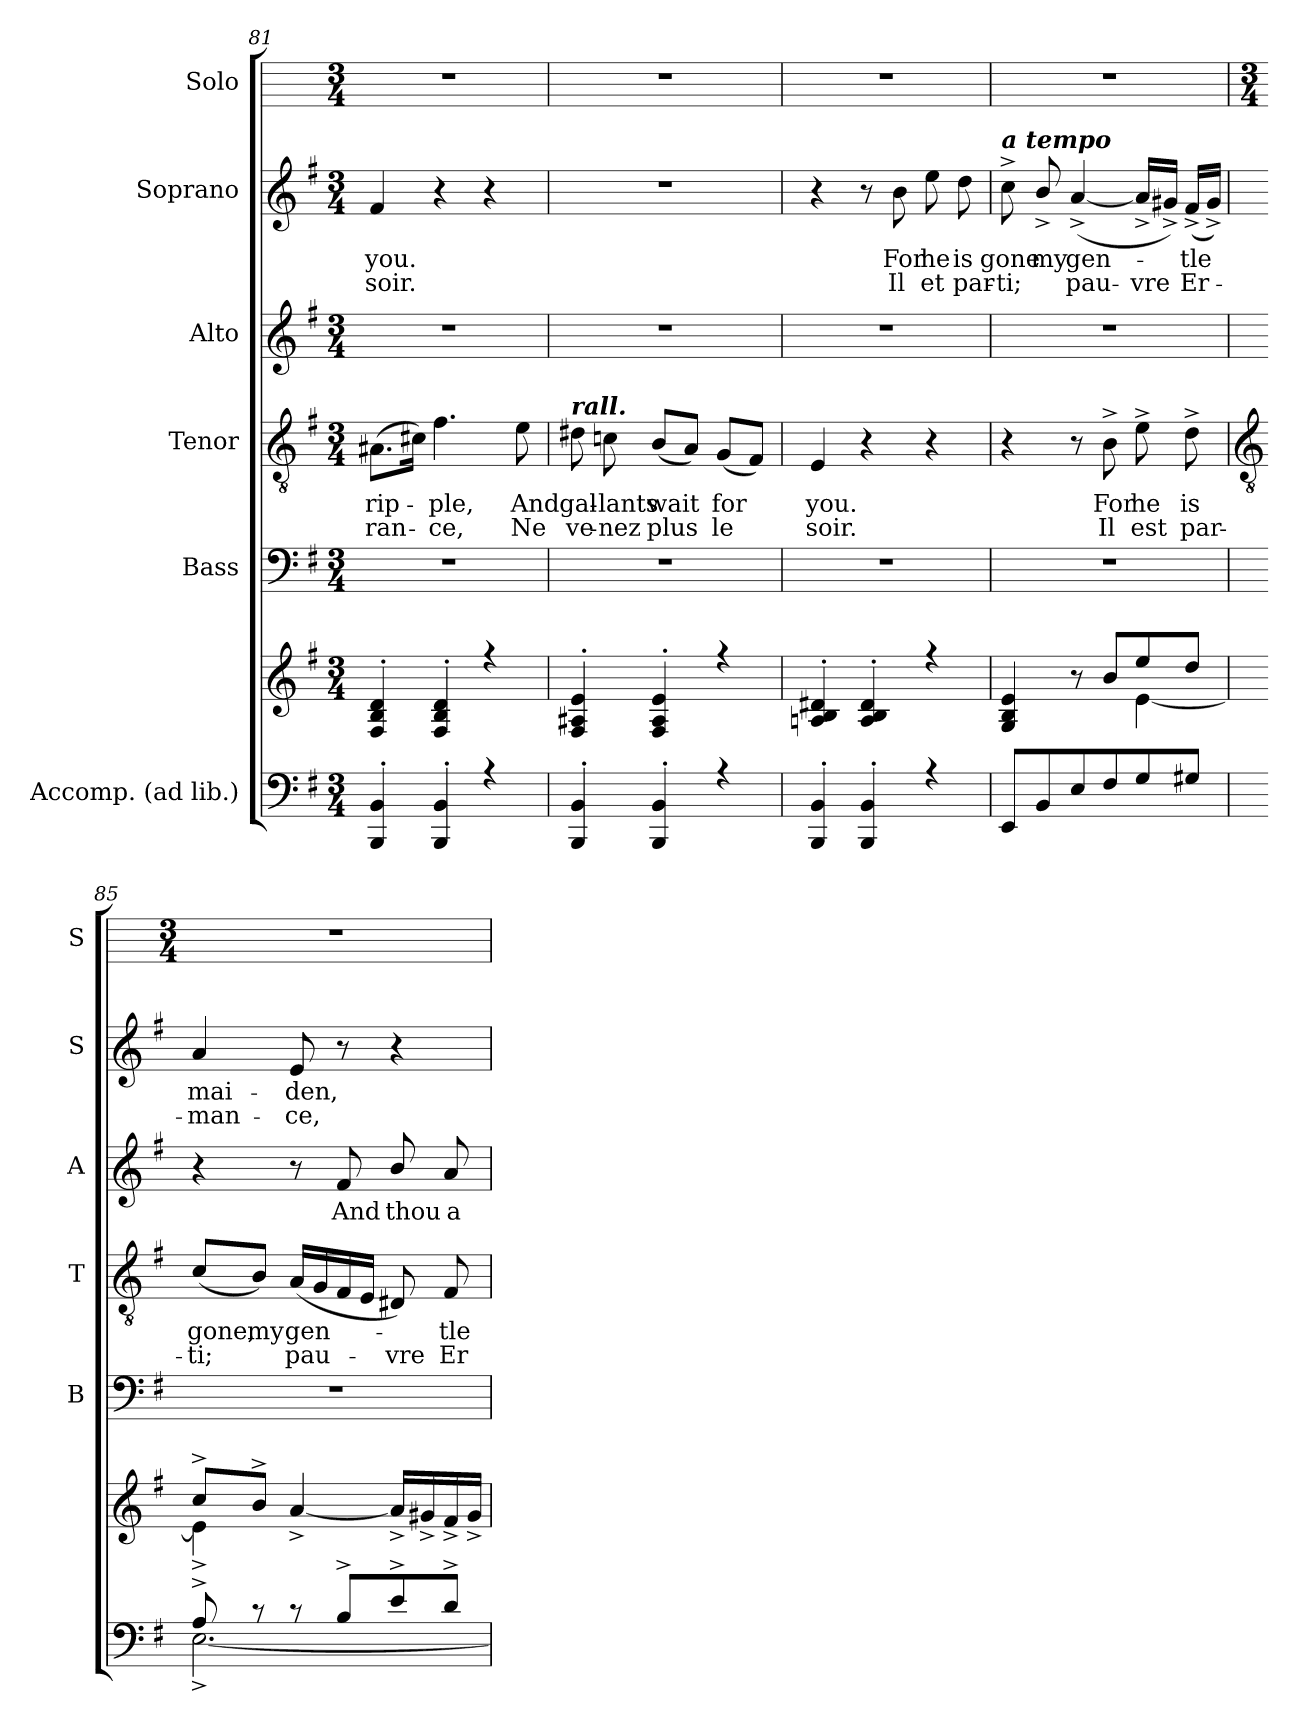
**kern	**kern	**kern	**kern	**text	**text	**kern	**text	**kern	**text	**text	**kern
*part6	*part6	*part5	*part4	*part4	*part4	*part3	*part3	*part2	*part2	*part2	*part1
*staff7	*staff6	*staff5	*staff4	*staff4	*staff4	*staff3	*staff3	*staff2	*staff2	*staff2	*staff1
*I"Accomp. (ad lib.)	*	*I"Bass	*I"Tenor	*	*	*I"Alto	*	*I"Soprano	*	*	*I"Solo
*	*	*I'B	*I'T	*	*	*I'A	*	*I'S	*	*	*I'S
!!LO:LB:g=z
*clefF4	*clefG2	*clefF4	*clefGv2	*	*	*clefG2	*	*clefG2	*	*	*
*k[f#]	*k[f#]	*k[f#]	*k[f#]	*	*	*k[f#]	*	*k[f#]	*	*	*
*G:	*G:	*G:	*G:	*	*	*G:	*	*G:	*	*	*
*M3/4	*M3/4	*M3/4	*M3/4	*	*	*M3/4	*	*M3/4	*	*	*M3/4
=81	=81	=81	=81	=81	=81	=81	=81	=81	=81	=81	=81
*^	*^	*	*	*	*	*	*	*	*	*	*
!	!LO:N:vis=1	!	!LO:N:vis=1	!LO:N:vis=1	!	!LO:LY:b	!LO:LY:b	!LO:N:vis=1	!	!	!LO:LY:b	!LO:LY:b	!
4BBB' 4BB'	2.ryy	4F#' 4B' 4d'	2.ryy	2.r	(>8.A#XL	-rip-	ran-	2.r	.	4f#	you.	soir.	2.r
.	.	.	.	.	16c#XJ)	.	.	.	.	.	.	.	.
!	!	!	!	!	!	!LO:LY:b	!LO:LY:b	!	!	!	!	!	!
4BBB' 4BB'	.	4F#' 4B' 4d'	.	.	4.f#	ple,	ce,	.	.	4r	.	.	.
4r	.	4r	.	.	.	.	.	.	.	4r	.	.	.
!	!	!	!	!	!	!LO:LY:b	!LO:LY:b	!	!	!	!	!	!
.	.	.	.	.	8e	And	Ne	.	.	.	.	.	.
!!LO:LB:g=z
=82	=82	=82	=82	=82	=82	=82	=82	=82	=82	=82	=82	=82	=82
!	!	!	!	!	!LO:TX:a:Bi:t=rall.	!	!	!	!	!	!	!	!
!	!LO:N:vis=1	!	!LO:N:vis=1	!LO:N:vis=1	!	!LO:LY:b	!LO:LY:b	!LO:N:vis=1	!	!LO:N:vis=1	!	!	!
4BBB' 4BB'	2.ryy	4F#' 4A#X' 4e'	2.ryy	2.r	8d#X	gal-	-ve-	2.r	.	2.r	.	.	2.r
!	!	!	!	!	!	!LO:LY:b	!LO:LY:b	!	!	!	!	!	!
.	.	.	.	.	8cn	-lants	nez	.	.	.	.	.	.
!	!	!	!	!	!	!LO:LY:b	!LO:LY:b	!	!	!	!	!	!
4BBB' 4BB'	.	4F#' 4A#' 4e'	.	.	(<8BL	wait	plus	.	.	.	.	.	.
.	.	.	.	.	8AJ)	.	.	.	.	.	.	.	.
!	!	!	!	!	!	!LO:LY:b	!LO:LY:b	!	!	!	!	!	!
4r	.	4r	.	.	(<8GL	for	le	.	.	.	.	.	.
.	.	.	.	.	8F#J)	.	.	.	.	.	.	.	.
=83	=83	=83	=83	=83	=83	=83	=83	=83	=83	=83	=83	=83	=83
!	!LO:N:vis=1	!	!LO:N:vis=1	!LO:N:vis=1	!	!LO:LY:b	!LO:LY:b	!LO:N:vis=1	!	!	!	!	!
4BBB' 4BB'	2.ryy	4An' 4B' 4d#X'	2.ryy	2.r	4E	you.	soir.	2.r	.	4r	.	.	2.r
4BBB' 4BB'	.	4A' 4B' 4d#'	.	.	4r	.	.	.	.	8r	.	.	.
!	!	!	!	!	!	!	!	!	!	!	!LO:LY:b	!LO:LY:b	!
.	.	.	.	.	.	.	.	.	.	8b	For	Il	.
!	!	!	!	!	!	!	!	!	!	!	!LO:LY:b	!LO:LY:b	!
4r	.	4r	.	.	4r	.	.	.	.	8ee	he	et	.
!	!	!	!	!	!	!	!	!	!	!	!LO:LY:b	!LO:LY:b	!
.	.	.	.	.	.	.	.	.	.	8dd	is	par-	.
=84	=84	=84	=84	=84	=84	=84	=84	=84	=84	=84	=84	=84	=84
!	!	!	!	!	!	!	!	!	!	!LO:TX:a:Bi:t=a tempo	!	!	!
!	!	!	!	!LO:N:vis=1	!	!	!	!LO:N:vis=1	!	!	!LO:LY:b	!LO:LY:b	!
8EEL	2.ryy	4G 4B 4e	4ryy	2.r	4r	.	.	2.r	.	8cc^	-gone	ti;	2.r
!	!	!	!	!	!	!	!	!	!	!	!LO:LY:b	!	!
8BB	.	.	.	.	.	.	.	.	.	8b^/	my	.	.
!	!	!	!	!	!	!	!	!	!	!	!LO:LY:b	!LO:LY:b	!
8E	.	8r	4ryy	.	8r	.	.	.	.	(<[4a^	gen-	pau-	.
!	!	!	!	!	!	!LO:LY:b	!LO:LY:b	!	!	!	!	!	!
8F#	.	8b/L	.	.	8B^	For	Il	.	.	.	.	.	.
!	!	!	!	!	!	!LO:LY:b	!LO:LY:b	!	!	!	!	!LO:LY:b	!
8G	.	8ee/	[4e\	.	8e^	he	est	.	.	16a^LL]	.	-vre	.
.	.	.	.	.	.	.	.	.	.	16g#X^JJ)	.	.	.
!	!	!	!	!	!	!LO:LY:b	!LO:LY:b	!	!	!	!LO:LY:b	!LO:LY:b	!
8G#XJ	.	8dd/J	.	.	8d^	is	par-	.	.	(<16f#^LL	tle	Er-	.
.	.	.	.	.	.	.	.	.	.	16g#^JJ)	.	.	.
!!LO:LB:g=z
=85	=85	=85	=85	=85	=85	=85	=85	=85	=85	=85	=85	=85	=85
*	*	*	*	*	*clefGv2	*	*	*	*	*	*	*	*
*	*	*	*	*	*	*	*	*	*	*	*	*	*M3/4
!	!	!	!	!LO:N:vis=1	!	!LO:LY:b	!LO:LY:b	!	!	!	!LO:LY:b	!LO:LY:b	!
8A^/	[2.E^\	8cc^/L	4e^\]	2.r	(<8c/L	-gone,	ti;	4r	.	4a	mai-	-man-	2.r
!	!	!	!	!	!	!LO:LY:b	!	!	!	!	!	!	!
8r	.	8b^/J	.	.	8B/J)	my	.	.	.	.	.	.	.
!	!	!	!	!	!	!LO:LY:b	!LO:LY:b	!	!	!	!LO:LY:b	!LO:LY:b	!
8r	.	[4a^	2ryy	.	(<16ALL	gen-	-pau-	8r	.	8e	-den,	ce,	.
.	.	.	.	.	16G	.	.	.	.	.	.	.	.
!	!	!	!	!	!	!	!	!	!LO:LY:b	!	!	!	!
8B^/L	.	.	.	.	16F#	.	.	8f#	And	8r	.	.	.
.	.	.	.	.	16EJJ	.	.	.	.	.	.	.	.
!	!	!	!	!	!	!	!LO:LY:b	!	!LO:LY:b	!	!	!	!
8e^/	.	16a^LL]	.	.	8D#X)	.	-vre	8b/	thou	4r	.	.	.
.	.	16g#X^	.	.	.	.	.	.	.	.	.	.	.
!	!	!	!	!	!	!LO:LY:b	!LO:LY:b	!	!LO:LY:b	!	!	!	!
8d^/J	.	16f#^	.	.	8F#	tle	Er-	8a	a	.	.	.	.
.	.	16g#^JJ	.	.	.	.	.	.	.	.	.	.	.
*v	*v	*	*	*	*	*	*	*	*	*	*	*	*
*	*v	*v	*	*	*	*	*	*	*	*	*	*
=	=	=	=	=	=	=	=	=	=	=	=
*-	*-	*-	*-	*-	*-	*-	*-	*-	*-	*-	*-
